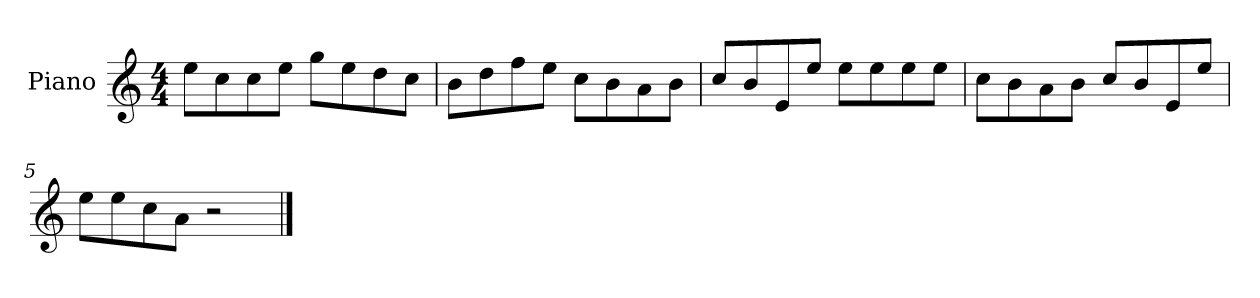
**kern
*part1
*staff1
*I"Piano
*I'P-no
*clefG2
*k[]
*M4/4
*MM90
=1
8ee\L
8cc\
8cc\
8ee\J
8gg\L
8ee\
8dd\
8cc\J
=2
8b\L
8dd\
8ff\
8ee\J
8cc\L
8b\
8a\
8b\J
=3
8cc/L
8b/
8e/
8ee/J
8ee\L
8ee\
8ee\
8ee\J
=4
8cc\L
8b\
8a\
8b\J
8cc/L
8b/
8e/
8ee/J
=5
8ee\L
8ee\
8cc\
8a\J
2r
==
*-
